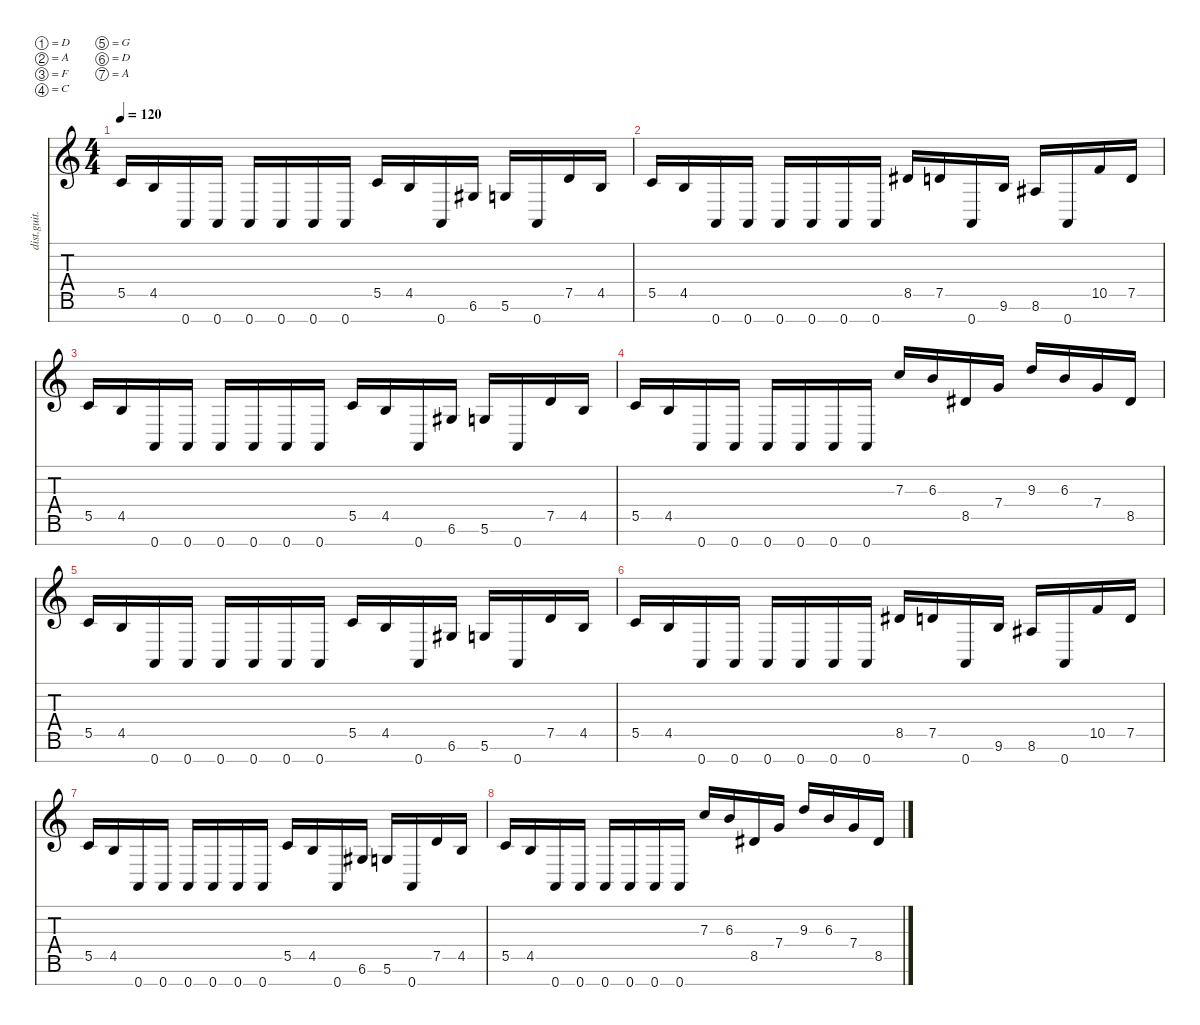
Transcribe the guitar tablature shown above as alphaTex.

\defaultSystemsLayout 4
\hideDynamics
\bracketExtendMode nobrackets
\otherSystemsTrackNameOrientation horizontal
\track ("Guitar 1" "dist.guit.") {instrument distortionguitar}
\staff {score tabs}
\tuning (D4 A3 F3 C3 G2 D2 A1)
\ts (4 4)
\tempo 120
\clef g2
\ks c
5.5.16{dy f beam Up} 4.5.16{beam Up} 0.7.16{beam Up} 0.7.16{beam Up} 0.7.16{beam Up} 0.7.16{beam Up} 0.7.16{beam Up} 0.7.16{beam Up} 5.5.16{beam Up} 4.5.16{beam Up} 0.7.16{beam Up} 6.6{acc #}.16{beam Up} 5.6.16{beam Up} 0.7.16{beam Up} 7.5.16{beam Up} 4.5.16{beam Up} |
5.5.16{beam Up} 4.5.16{beam Up} 0.7.16{beam Up} 0.7.16{beam Up} 0.7.16{beam Up} 0.7.16{beam Up} 0.7.16{beam Up} 0.7.16{beam Up} 8.5{acc #}.16{beam Up} 7.5.16{beam Up} 0.7.16{beam Up} 9.6.16{beam Up} 8.6{acc #}.16{beam Up} 0.7.16{beam Up} 10.5.16{beam Up} 7.5.16{beam Up} |
5.5.16{beam Up} 4.5.16{beam Up} 0.7.16{beam Up} 0.7.16{beam Up} 0.7.16{beam Up} 0.7.16{beam Up} 0.7.16{beam Up} 0.7.16{beam Up} 5.5.16{beam Up} 4.5.16{beam Up} 0.7.16{beam Up} 6.6{acc #}.16{beam Up} 5.6.16{beam Up} 0.7.16{beam Up} 7.5.16{beam Up} 4.5.16{beam Up} |
5.5.16{beam Up} 4.5.16{beam Up} 0.7.16{beam Up} 0.7.16{beam Up} 0.7.16{beam Up} 0.7.16{beam Up} 0.7.16{beam Up} 0.7.16{beam Up} 7.3.16{beam Up} 6.3.16{beam Up} 8.5{acc #}.16{beam Up} 7.4.16{beam Up} 9.3.16{beam Up} 6.3.16{beam Up} 7.4.16{beam Up} 8.5{acc #}.16{beam Up} |
5.5.16{beam Up} 4.5.16{beam Up} 0.7.16{beam Up} 0.7.16{beam Up} 0.7.16{beam Up} 0.7.16{beam Up} 0.7.16{beam Up} 0.7.16{beam Up} 5.5.16{beam Up} 4.5.16{beam Up} 0.7.16{beam Up} 6.6{acc #}.16{beam Up} 5.6.16{beam Up} 0.7.16{beam Up} 7.5.16{beam Up} 4.5.16{beam Up} |
5.5.16{beam Up} 4.5.16{beam Up} 0.7.16{beam Up} 0.7.16{beam Up} 0.7.16{beam Up} 0.7.16{beam Up} 0.7.16{beam Up} 0.7.16{beam Up} 8.5{acc #}.16{beam Up} 7.5.16{beam Up} 0.7.16{beam Up} 9.6.16{beam Up} 8.6{acc #}.16{beam Up} 0.7.16{beam Up} 10.5.16{beam Up} 7.5.16{beam Up} |
5.5.16{beam Up} 4.5.16{beam Up} 0.7.16{beam Up} 0.7.16{beam Up} 0.7.16{beam Up} 0.7.16{beam Up} 0.7.16{beam Up} 0.7.16{beam Up} 5.5.16{beam Up} 4.5.16{beam Up} 0.7.16{beam Up} 6.6{acc #}.16{beam Up} 5.6.16{beam Up} 0.7.16{beam Up} 7.5.16{beam Up} 4.5.16{beam Up} |
5.5.16{beam Up} 4.5.16{beam Up} 0.7.16{beam Up} 0.7.16{beam Up} 0.7.16{beam Up} 0.7.16{beam Up} 0.7.16{beam Up} 0.7.16{beam Up} 7.3.16{beam Up} 6.3.16{beam Up} 8.5{acc #}.16{beam Up} 7.4.16{beam Up} 9.3.16{beam Up} 6.3.16{beam Up} 7.4.16{beam Up} 8.5{acc #}.16{beam Up}
